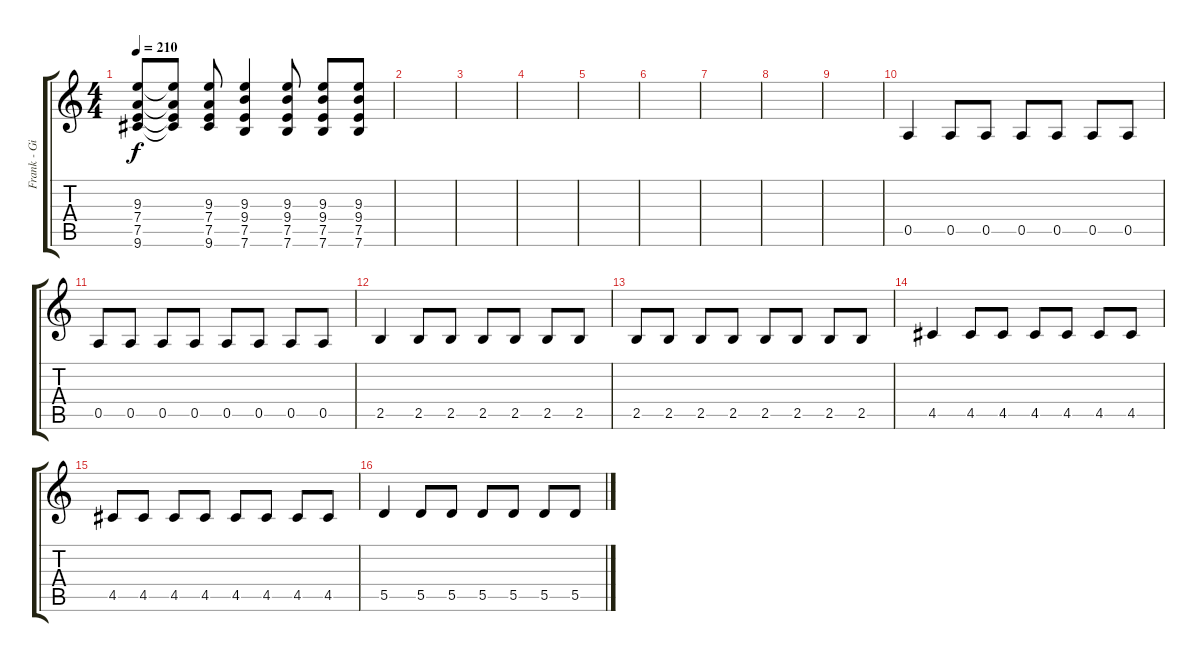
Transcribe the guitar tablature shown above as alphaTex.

\track ("Frank - Gitaar 2" "Frank - Gi") {instrument distortionguitar}
\staff {score tabs}
\tuning (E4 B3 G3 D3 A2 E2) {hide}
\ts (4 4)
\tempo 210
\clef g2
\ks c
(9.3 7.4 7.5 9.6).8{dy f} (9.3{t} 7.4{t} 7.5{t} 9.6{t}).8 (9.3 7.4 7.5 9.6).8 (9.3 9.4 7.5 7.6).4 (9.3 9.4 7.5 7.6).8 (9.3 9.4 7.5 7.6).8 (9.3 9.4 7.5 7.6).8 |
|
|
|
|
|
|
|
|
0.5.4 0.5.8 0.5.8 0.5.8 0.5.8 0.5.8 0.5.8 |
0.5.8 0.5.8 0.5.8 0.5.8 0.5.8 0.5.8 0.5.8 0.5.8 |
2.5.4{volume 12} 2.5.8 2.5.8 2.5.8 2.5.8 2.5.8 2.5.8 |
2.5.8 2.5.8 2.5.8 2.5.8 2.5.8 2.5.8 2.5.8 2.5.8 |
4.5.4{volume 14} 4.5.8 4.5.8 4.5.8 4.5.8 4.5.8 4.5.8 |
4.5.8 4.5.8 4.5.8 4.5.8 4.5.8 4.5.8 4.5.8 4.5.8 |
5.5.4{volume 16} 5.5.8 5.5.8 5.5.8 5.5.8 5.5.8 5.5.8
